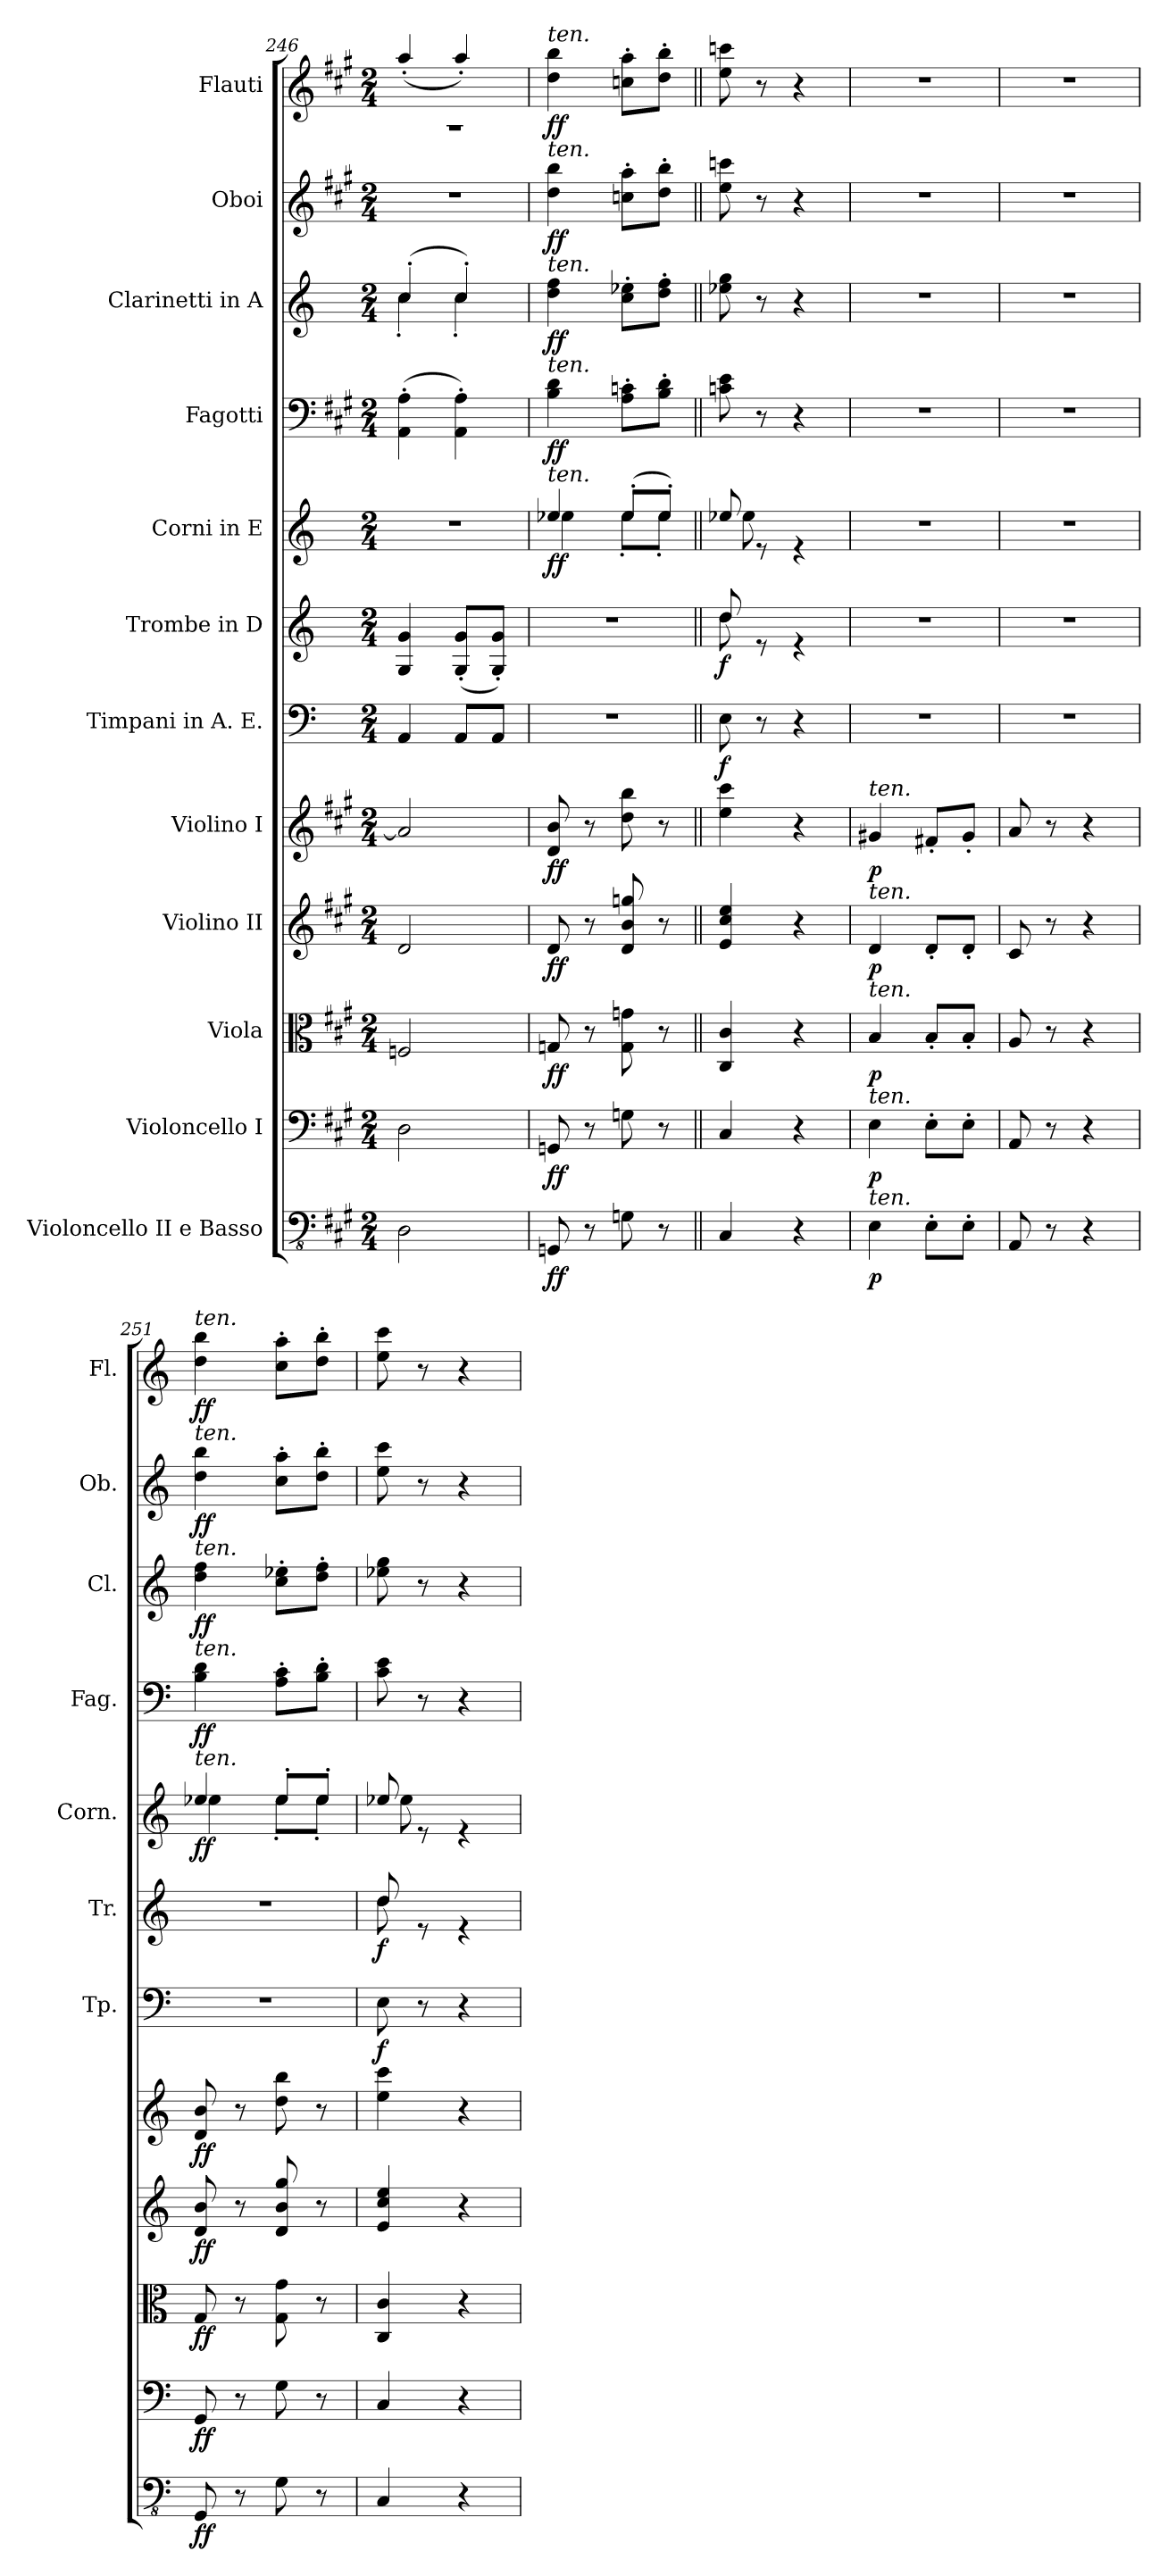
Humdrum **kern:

**kern	**dynam	**kern	**dynam	**kern	**dynam	**kern	**dynam	**kern	**dynam	**kern	**dynam	**kern	**dynam	**kern	**dynam	**kern	**dynam	**kern	**dynam	**kern	**dynam	**kern	**dynam
*part12	*part12	*part11	*part11	*part10	*part10	*part9	*part9	*part8	*part8	*part7	*part7	*part6	*part6	*part5	*part5	*part4	*part4	*part3	*part3	*part2	*part2	*part1	*part1
*staff12	*staff12	*staff11	*staff11	*staff10	*staff10	*staff9	*staff9	*staff8	*staff8	*staff7	*staff7	*staff6	*staff6	*staff5	*staff5	*staff4	*staff4	*staff3	*staff3	*staff2	*staff2	*staff1	*staff1
*I"Violoncello II e Basso	*	*I"Violoncello I	*	*I"Viola	*	*I"Violino II	*	*I"Violino I	*	*I"Timpani in A. E.	*	*I"Trombe in D	*	*I"Corni in E	*	*I"Fagotti	*	*I"Clarinetti in A	*	*I"Oboi	*	*I"Flauti	*
*	*	*	*	*	*	*	*	*	*	*I'Tp.	*	*I'Tr.	*	*I'Corn.	*	*I'Fag.	*	*I'Cl.	*	*I'Ob.	*	*I'Fl.	*
*clefFv4	*	*clefF4	*	*clefC3	*	*clefG2	*	*clefG2	*	*clefF4	*	*clefG2	*	*clefG2	*	*clefF4	*	*clefG2	*	*clefG2	*	*clefG2	*
*	*	*	*	*	*	*	*	*	*	*	*	*ITrd-1c-2	*	*ITrd5c8	*	*	*	*ITrd2c3	*	*	*	*	*
*k[f#c#g#]	*	*k[f#c#g#]	*	*k[f#c#g#]	*	*k[f#c#g#]	*	*k[f#c#g#]	*	*k[]	*	*k[f#c#]	*	*k[f#c#g#d#]	*	*k[f#c#g#]	*	*k[f#c#g#]	*	*k[f#c#g#]	*	*k[f#c#g#]	*
*M2/4	*	*M2/4	*	*M2/4	*	*M2/4	*	*M2/4	*	*M2/4	*	*M2/4	*	*M2/4	*	*M2/4	*	*M2/4	*	*M2/4	*	*M2/4	*
=246	=246	=246	=246	=246	=246	=246	=246	=246	=246	=246	=246	=246	=246	=246	=246	=246	=246	=246	=246	=246	=246	=246	=246
*	*	*	*	*	*	*	*	*	*	*	*	*	*	*	*	*	*	*^	*	*	*	*^	*
2DD\	.	2D\	.	2Fn/	.	2d/	.	2a/]	.	4AA/	.	4A/ 4a/	.	2r	.	(4AA\' 4A\'	.	(4a'/	4a'\	.	2r	.	2rA	(4aa'/	.
.	.	.	.	.	.	.	.	.	.	8AA/L	.	(8A/' 8a/'L	.	.	.	4AA\' 4A\')	.	4a'/)	4a'\	.	.	.	.	4aa'/)	.
.	.	.	.	.	.	.	.	.	.	8AA/J	.	8A/' 8a/'J)	.	.	.	.	.	.	.	.	.	.	.	.	.
*	*	*	*	*	*	*	*	*	*	*	*	*	*	*	*	*	*	*v	*v	*	*	*	*v	*v	*
!!LO:PB:g=z
=247	=247	=247	=247	=247	=247	=247	=247	=247	=247	=247	=247	=247	=247	=247	=247	=247	=247	=247	=247	=247	=247	=247	=247
*	*	*	*	*	*	*	*	*	*	*	*	*	*	*^	*	*	*	*	*	*	*	*	*
!	!	!	!	!	!	!	!	!	!	!	!	!	!	!	!	!	!	!	!	!	!	!	!LO:TX:a:i:t=ten.	!
!	!	!	!	!	!	!	!	!	!	!	!	!	!	!	!	!	!	!	!	!	!LO:TX:a:i:t=ten.	!	!	!
!	!	!	!	!	!	!	!	!	!	!	!	!	!	!	!	!	!	!	!LO:TX:a:i:t=ten.	!	!	!	!	!
!	!	!	!	!	!	!	!	!	!	!	!	!	!	!	!	!	!LO:TX:a:i:t=ten.	!	!	!	!	!	!	!
!	!	!	!	!	!	!	!	!	!	!	!	!	!	!LO:TX:a:i:t=ten.	!	!	!	!	!	!	!	!	!	!
!	!LO:DY:b	!	!LO:DY:b	!	!LO:DY:b	!	!LO:DY:b	!	!LO:DY:b	!	!	!	!	!	!	!LO:DY:b	!	!LO:DY:b	!	!LO:DY:b	!	!LO:DY:b	!	!LO:DY:b
8GGGn/	ff	8GGn/	ff	8Gn/	ff	8d/	ff	8d/ 8b/	ff	2r	.	2r	.	4gn/	4g\	ff	4B\ 4d\	ff	4b\ 4dd\	ff	4dd\ 4bb\	ff	4dd\ 4bb\	ff
8r	.	8r	.	8r	.	8r	.	8r	.	.	.	.	.	.	.	.	.	.	.	.	.	.	.	.
8GGn\	.	8Gn\	.	8G\ 8gn\	.	8d/ 8b/ 8ggn/	.	8dd\ 8bb\	.	.	.	.	.	(8g'/L	8g'\L	.	8A\' 8cn\'L	.	8a\' 8ccn\'L	.	8ccn\' 8aa\'L	.	8ccn\' 8aa\'L	.
8r	.	8r	.	8r	.	8r	.	8r	.	.	.	.	.	8g'/J)	8g'\J	.	8B\' 8d\'J	.	8b\' 8dd\'J	.	8dd\' 8bb\'J	.	8dd\' 8bb\'J	.
=248||	=248||	=248||	=248||	=248||	=248||	=248||	=248||	=248||	=248||	=248||	=248||	=248||	=248||	=248||	=248||	=248||	=248||	=248||	=248||	=248||	=248||	=248||	=248||	=248||
*k[]	*	*k[]	*	*k[]	*	*k[]	*	*k[]	*	*	*	*	*	*	*	*	*k[]	*	*	*	*k[]	*	*k[]	*
*	*	*	*	*	*	*	*	*	*	*	*	*^	*	*	*	*	*	*	*	*	*	*	*	*
!	!	!	!	!	!	!	!	!	!	!	!LO:DY:b	!	!	!LO:DY:b	!	!	!	!	!	!	!	!	!	!	!
4CC/	.	4C/	.	4C/ 4c/	.	4e/ 4cc/ 4ee/	.	4ee\ 4ccc\	.	8E\	f	8ee/	8ee\	f	8gn/	8g\	.	8cn\ 8e\	.	8ccn\ 8ee\	.	8ee\ 8cccn\	.	8ee\ 8cccn\	.
.	.	.	.	.	.	.	.	.	.	8r	.	8re	4.ryy	.	8re	4.ryy	.	8r	.	8r	.	8r	.	8r	.
4r	.	4r	.	4r	.	4r	.	4r	.	4r	.	4re	.	.	4re	.	.	4r	.	4r	.	4r	.	4r	.
*	*	*	*	*	*	*	*	*	*	*	*	*v	*v	*	*	*	*	*	*	*	*	*	*	*	*
*	*	*	*	*	*	*	*	*	*	*	*	*	*	*v	*v	*	*	*	*	*	*	*	*	*
=249	=249	=249	=249	=249	=249	=249	=249	=249	=249	=249	=249	=249	=249	=249	=249	=249	=249	=249	=249	=249	=249	=249	=249
!	!	!	!	!	!	!	!	!LO:TX:a:i:t=ten.	!	!	!	!	!	!	!	!	!	!	!	!	!	!	!
!	!	!	!	!	!	!LO:TX:a:i:t=ten.	!	!	!	!	!	!	!	!	!	!	!	!	!	!	!	!	!
!	!	!	!	!LO:TX:a:i:t=ten.	!	!	!	!	!	!	!	!	!	!	!	!	!	!	!	!	!	!	!
!	!	!LO:TX:a:i:t=ten.	!	!	!	!	!	!	!	!	!	!	!	!	!	!	!	!	!	!	!	!	!
!LO:TX:a:i:t=ten.	!	!	!	!	!	!	!	!	!	!	!	!	!	!	!	!	!	!	!	!	!	!	!
!	!LO:DY:b	!	!LO:DY:b	!	!LO:DY:b	!	!LO:DY:b	!	!LO:DY:b	!	!	!	!	!	!	!	!	!	!	!	!	!	!
4EE\	p	4E\	p	4B/	p	4d/	p	4g#X/	p	2r	.	2r	.	2r	.	2r	.	2r	.	2r	.	2r	.
8EE'\L	.	8E'\L	.	8B'/L	.	8d'/L	.	8f#X'/L	.	.	.	.	.	.	.	.	.	.	.	.	.	.	.
8EE'\J	.	8E'\J	.	8B'/J	.	8d'/J	.	8g#'/J	.	.	.	.	.	.	.	.	.	.	.	.	.	.	.
=250	=250	=250	=250	=250	=250	=250	=250	=250	=250	=250	=250	=250	=250	=250	=250	=250	=250	=250	=250	=250	=250	=250	=250
8AAA/	.	8AA/	.	8A/	.	8c/	.	8a/	.	2r	.	2r	.	2r	.	2r	.	2r	.	2r	.	2r	.
8r	.	8r	.	8r	.	8r	.	8r	.	.	.	.	.	.	.	.	.	.	.	.	.	.	.
4r	.	4r	.	4r	.	4r	.	4r	.	.	.	.	.	.	.	.	.	.	.	.	.	.	.
=251	=251	=251	=251	=251	=251	=251	=251	=251	=251	=251	=251	=251	=251	=251	=251	=251	=251	=251	=251	=251	=251	=251	=251
*	*	*	*	*	*	*	*	*	*	*	*	*	*	*^	*	*	*	*	*	*	*	*	*
!	!	!	!	!	!	!	!	!	!	!	!	!	!	!	!	!	!	!	!	!	!	!	!LO:TX:a:i:t=ten.	!
!	!	!	!	!	!	!	!	!	!	!	!	!	!	!	!	!	!	!	!	!	!LO:TX:a:i:t=ten.	!	!	!
!	!	!	!	!	!	!	!	!	!	!	!	!	!	!	!	!	!	!	!LO:TX:a:i:t=ten.	!	!	!	!	!
!	!	!	!	!	!	!	!	!	!	!	!	!	!	!	!	!	!LO:TX:a:i:t=ten.	!	!	!	!	!	!	!
!	!	!	!	!	!	!	!	!	!	!	!	!	!	!LO:TX:a:i:t=ten.	!	!	!	!	!	!	!	!	!	!
!	!LO:DY:b	!	!LO:DY:b	!	!LO:DY:b	!	!LO:DY:b	!	!LO:DY:b	!	!	!	!	!	!	!LO:DY:b	!	!LO:DY:b	!	!LO:DY:b	!	!LO:DY:b	!	!LO:DY:b
8GGG/	ff	8GG/	ff	8G/	ff	8d/ 8b/	ff	8d/ 8b/	ff	2r	.	2r	.	4gn/	4g\	ff	4B\ 4d\	ff	4b\ 4dd\	ff	4dd\ 4bb\	ff	4dd\ 4bb\	ff
8r	.	8r	.	8r	.	8r	.	8r	.	.	.	.	.	.	.	.	.	.	.	.	.	.	.	.
8GG\	.	8G\	.	8G\ 8g\	.	8d/ 8b/ 8gg/	.	8dd\ 8bb\	.	.	.	.	.	8g'/L	8g'\L	.	8A\' 8c\'L	.	8a\' 8ccn\'L	.	8cc\' 8aa\'L	.	8cc\' 8aa\'L	.
8r	.	8r	.	8r	.	8r	.	8r	.	.	.	.	.	8g'/J	8g'\J	.	8B\' 8d\'J	.	8b\' 8dd\'J	.	8dd\' 8bb\'J	.	8dd\' 8bb\'J	.
=252	=252	=252	=252	=252	=252	=252	=252	=252	=252	=252	=252	=252	=252	=252	=252	=252	=252	=252	=252	=252	=252	=252	=252	=252
*	*	*	*	*	*	*	*	*	*	*	*	*^	*	*	*	*	*	*	*	*	*	*	*	*
!	!	!	!	!	!	!	!	!	!	!	!LO:DY:b	!	!	!LO:DY:b	!	!	!	!	!	!	!	!	!	!	!
4CC/	.	4C/	.	4C/ 4c/	.	4e/ 4cc/ 4ee/	.	4ee\ 4ccc\	.	8E\	f	8ee/	8ee\	f	8gn/	8g\	.	8c\ 8e\	.	8ccn\ 8ee\	.	8ee\ 8ccc\	.	8ee\ 8ccc\	.
.	.	.	.	.	.	.	.	.	.	8r	.	8re	4.ryy	.	8re	4.ryy	.	8r	.	8r	.	8r	.	8r	.
4r	.	4r	.	4r	.	4r	.	4r	.	4r	.	4re	.	.	4re	.	.	4r	.	4r	.	4r	.	4r	.
*	*	*	*	*	*	*	*	*	*	*	*	*v	*v	*	*	*	*	*	*	*	*	*	*	*	*
*	*	*	*	*	*	*	*	*	*	*	*	*	*	*v	*v	*	*	*	*	*	*	*	*	*
=	=	=	=	=	=	=	=	=	=	=	=	=	=	=	=	=	=	=	=	=	=	=	=
*-	*-	*-	*-	*-	*-	*-	*-	*-	*-	*-	*-	*-	*-	*-	*-	*-	*-	*-	*-	*-	*-	*-	*-
